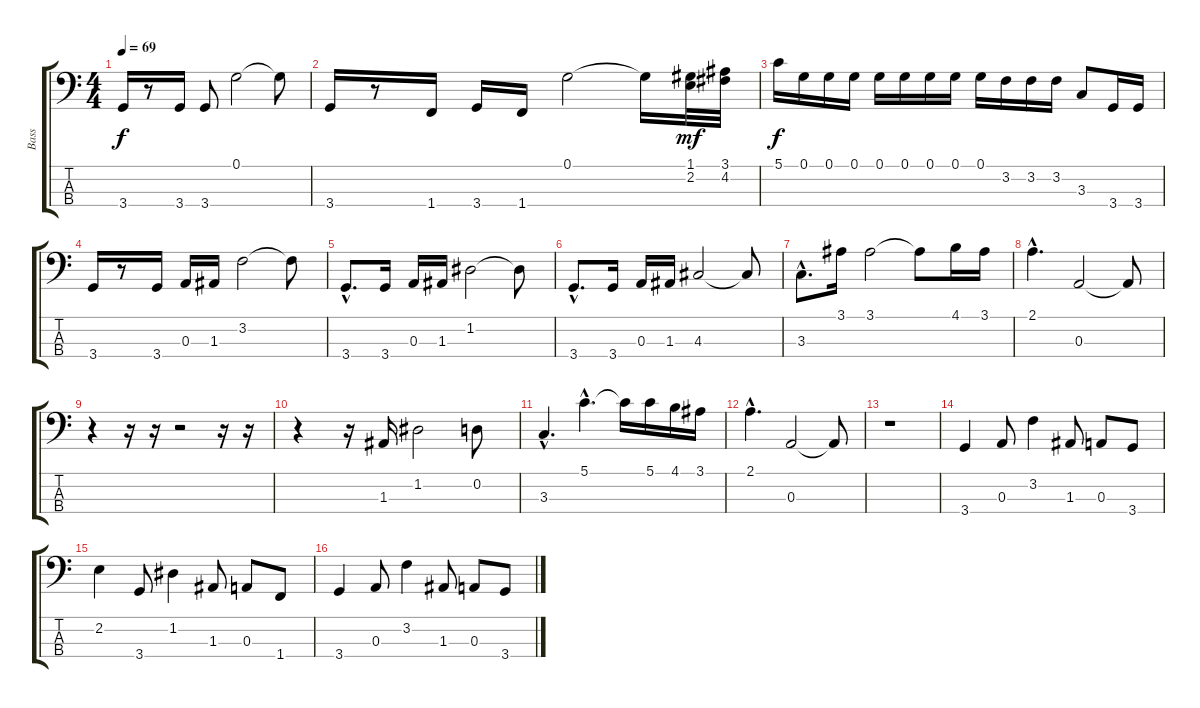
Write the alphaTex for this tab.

\track ("Bass" "Bass") {instrument electricbassfinger}
\staff {score tabs}
\tuning (G2 D2 A1 E1) {hide}
\ts (4 4)
\tempo 69
\clef f4
\ks c
3.4.16{dy f} r.8 3.4.16 3.4.8 0.1.2 0.1{t}.8 |
3.4.16 r.8 1.4.16 3.4.16 1.4.16 0.1.2 0.1{t}.16 (1.1 2.2).32{dy mf} (3.1 4.2).32 |
5.1.16{dy f} 0.1.16 0.1.16 0.1.16 0.1.16 0.1.16 0.1.16 0.1.16 0.1.16 3.2.16 3.2.16 3.2.16 3.3.8 3.4.16 3.4.16 |
3.4.16 r.8 3.4.16 0.3.16 1.3.16 3.2.2 3.2{t}.8 |
3.4{hac}.8{d} 3.4.16 0.3.16 1.3.16 1.2.2 1.2{t}.8 |
3.4{hac}.8{d} 3.4.16 0.3.16 1.3.16 4.3.2 4.3{t}.8 |
3.3{hac}.8{d} 3.1.16 3.1.2 3.1{t}.8 4.1.16 3.1.16 |
2.1{hac}.4{d} 0.3.2 0.3{t}.8 |
r.4 r.16 r.16 r.2 r.16 r.16 |
r.4 r.16 1.3.16 1.2.2 0.2.8 |
3.3{hac}.4{d} 5.1{hac}.4{d} 5.1{t}.16 5.1.16 4.1.16 3.1.16 |
2.1{hac}.4{d} 0.3.2 0.3{t}.8 |
r.1 |
3.4.4 0.3.8 3.2.4 1.3.8 0.3.8 3.4.8 |
2.2.4 3.4.8 1.2.4 1.3.8 0.3.8 1.4.8 |
3.4.4 0.3.8 3.2.4 1.3.8 0.3.8 3.4.8
